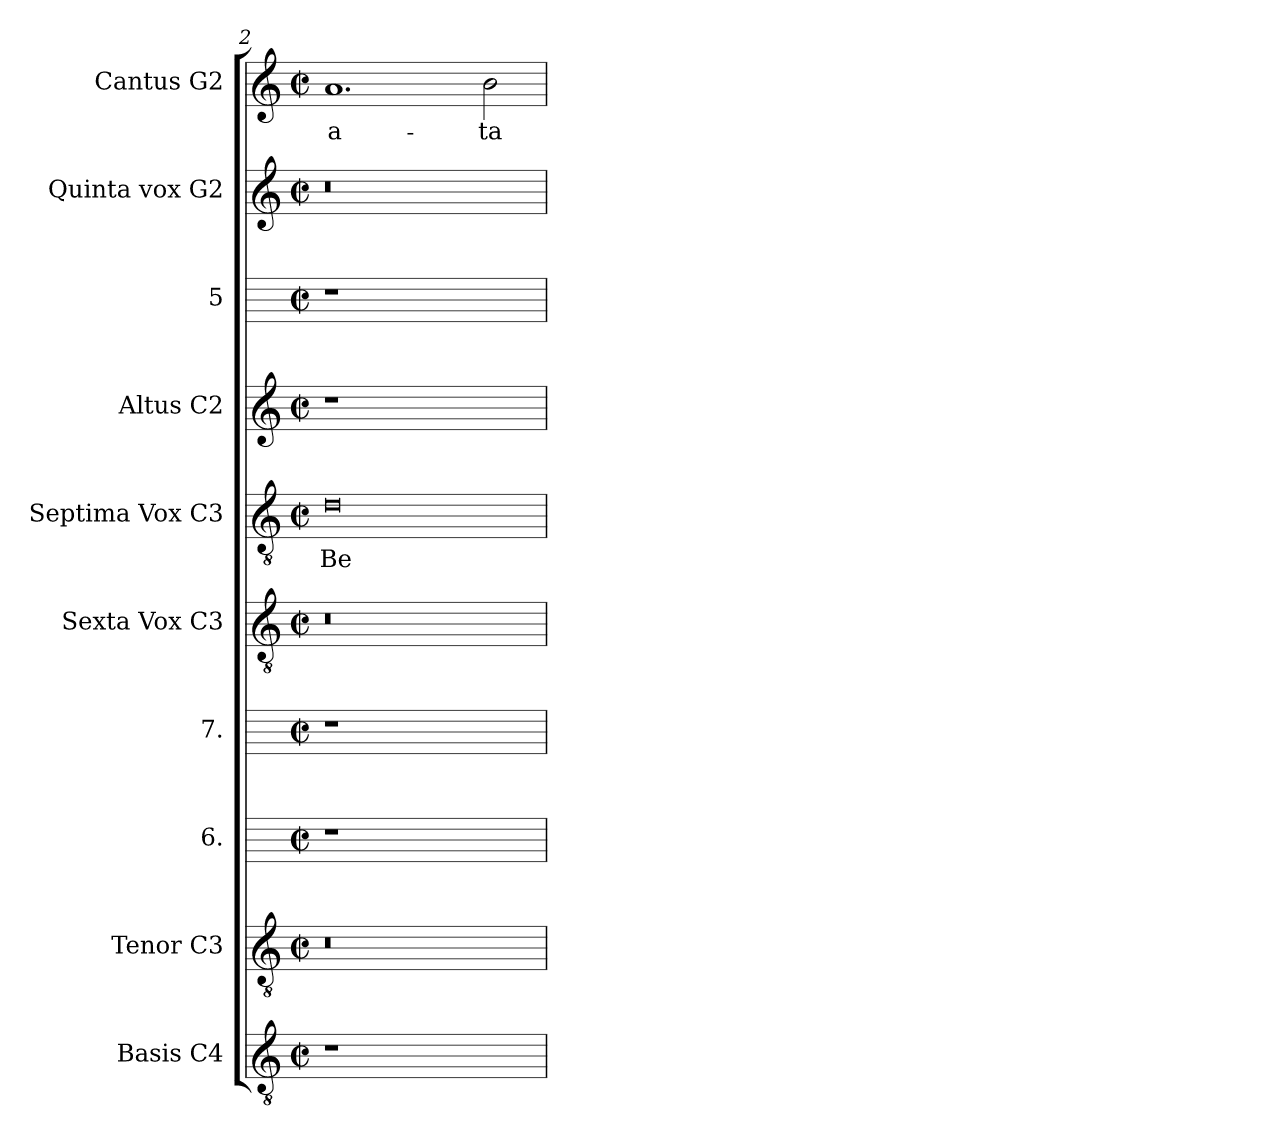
**kern	**kern	**kern	**kern	**kern	**kern	**text	**kern	**kern	**kern	**kern	**text
*part10	*part9	*part8	*part7	*part6	*part5	*part5	*part4	*part3	*part2	*part1	*part1
*staff10	*staff9	*staff8	*staff7	*staff6	*staff5	*staff5	*staff4	*staff3	*staff2	*staff1	*staff1
*I"Basis  C4	*I"Tenor  C3	*I"6.	*I"7.	*I"Sexta Vox  C3	*I"Septima  Vox C3	*	*I"Altus  C2	*I"5	*I"Quinta vox  G2	*I"Cantus  G2	*
*I'B	*I'T	*	*	*	*	*	*I'A	*	*	*I'C	*
*clefGv2	*clefGv2	*	*	*clefGv2	*clefGv2	*	*clefG2	*	*clefG2	*clefG2	*
*k[]	*k[]	*k[]	*k[]	*k[]	*k[]	*	*k[]	*k[]	*k[]	*k[]	*
*C:	*C:	*C:	*C:	*C:	*C:	*	*C:	*C:	*C:	*C:	*
*M2/2	*M2/2	*M2/2	*M2/2	*M2/2	*M2/2	*	*M2/2	*M2/2	*M2/2	*M2/2	*
*met(c|)	*met(c|)	*met(c|)	*met(c|)	*met(c|)	*met(c|)	*	*met(c|)	*met(c|)	*met(c|)	*met(c|)	*
=2	=2	=2	=2	=2	=2	=2	=2	=2	=2	=2	=2
!	!	!	!	!	!	!LO:LY:b:cj	!	!	!	!	!LO:LY:b:cj
1r	0r	1r	1r	0r	0d	Be-	1r	1r	0r	1.a	-a-
1ryy	.	1ryy	1ryy	.	.	.	1ryy	1ryy	.	.	.
!	!	!	!	!	!	!	!	!	!	!	!LO:LY:b:cj
.	.	.	.	.	.	.	.	.	.	2b\	-ta
=	=	=	=	=	=	=	=	=	=	=	=
*-	*-	*-	*-	*-	*-	*-	*-	*-	*-	*-	*-
